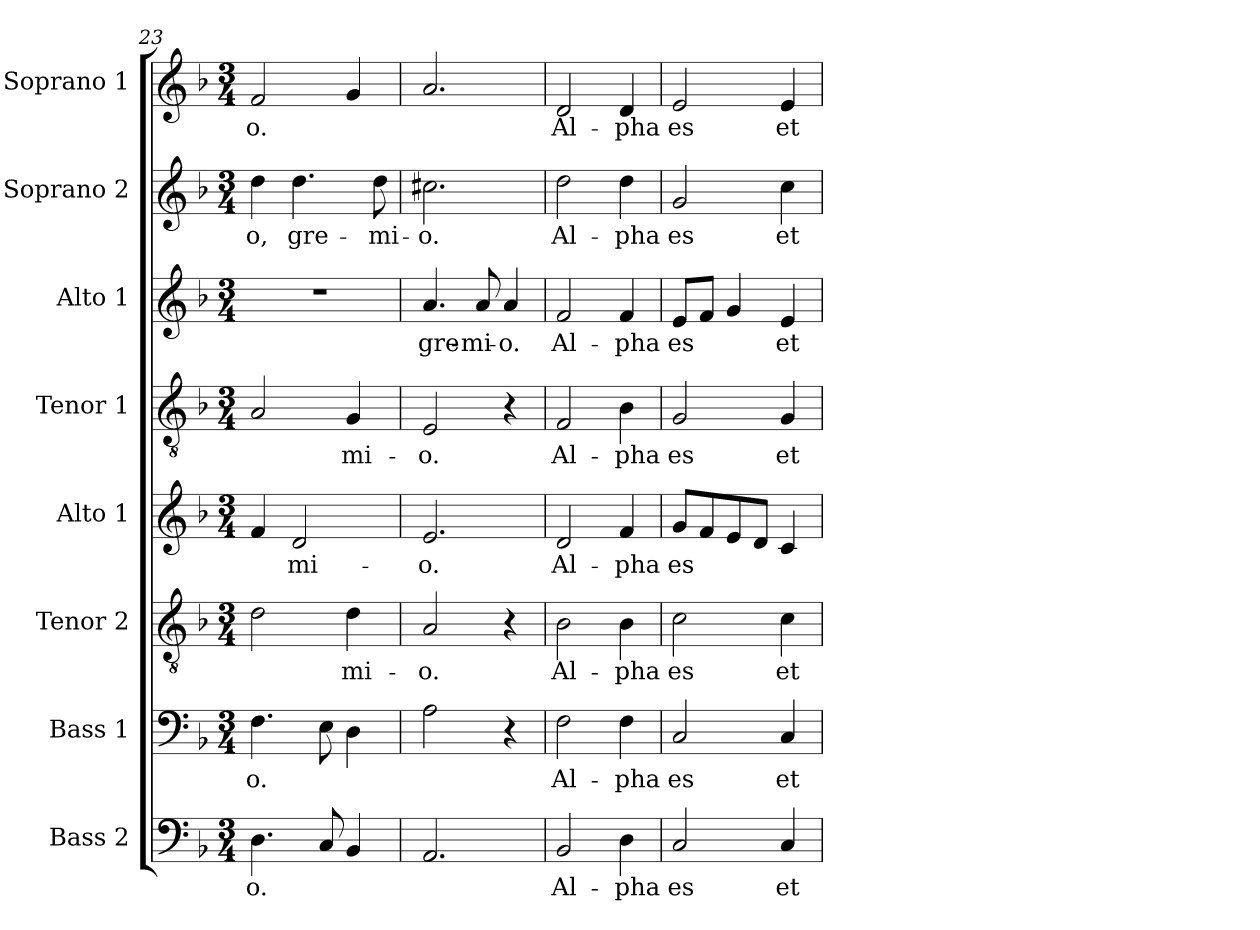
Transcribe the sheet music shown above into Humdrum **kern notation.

**kern	**text	**kern	**text	**kern	**text	**kern	**text	**kern	**text	**kern	**text	**kern	**text	**kern	**text
*part8	*part8	*part7	*part7	*part6	*part6	*part5	*part5	*part4	*part4	*part3	*part3	*part2	*part2	*part1	*part1
*staff8	*staff8	*staff7	*staff7	*staff6	*staff6	*staff5	*staff5	*staff4	*staff4	*staff3	*staff3	*staff2	*staff2	*staff1	*staff1
*I"Bass 2	*	*I"Bass 1	*	*I"Tenor 2	*	*I"Alto 1	*	*I"Tenor 1	*	*I"Alto 1	*	*I"Soprano 2	*	*I"Soprano 1	*
*I'B2	*	*I'B1	*	*I'T2	*	*I'A2	*	*I'T1	*	*I'A1	*	*I'S2	*	*I'S1	*
*clefF4	*	*clefF4	*	*clefGv2	*	*clefG2	*	*clefGv2	*	*clefG2	*	*clefG2	*	*clefG2	*
*	*	*	*	*ITrd7c12	*	*	*	*ITrd7c12	*	*	*	*	*	*	*
*k[b-]	*	*k[b-]	*	*k[b-]	*	*k[b-]	*	*k[b-]	*	*k[b-]	*	*k[b-]	*	*k[b-]	*
*F:	*	*F:	*	*F:	*	*F:	*	*F:	*	*F:	*	*F:	*	*F:	*
*M3/4	*	*M3/4	*	*M3/4	*	*M3/4	*	*M3/4	*	*M3/4	*	*M3/4	*	*M3/4	*
=23	=23	=23	=23	=23	=23	=23	=23	=23	=23	=23	=23	=23	=23	=23	=23
!	!LO:LY:b:color=#000000	!	!	!	!	!	!	!	!	!	!	!	!	!	!
!	!	!	!LO:LY:b:color=#000000	!	!	!	!	!	!	!LO:N:vis=1	!	!	!	!	!
!	!	!	!	!	!	!	!	!	!	!	!	!	!LO:LY:b:color=#000000	!	!
!	!	!	!	!	!	!	!	!	!	!	!	!	!	!	!LO:LY:b:color=#000000
4.Di\	-o.	4.Fi\	-o.	2Di\	.	4fi/	.	2AAi/	.	2.r	.	4ddi\	-o,	2fi/	-o.
!	!	!	!	!	!	!	!LO:LY:b:color=#000000	!	!	!	!	!	!	!	!
!	!	!	!	!	!	!	!	!	!	!	!	!	!LO:LY:b:color=#000000	!	!
.	.	.	.	.	.	2di/	-mi-	.	.	.	.	4.ddi\	gre-	.	.
8Ci/	.	8Ei\	.	.	.	.	.	.	.	.	.	.	.	.	.
!	!	!	!	!	!LO:LY:b:color=#000000	!	!	!	!	!	!	!	!	!	!
!	!	!	!	!	!	!	!	!	!LO:LY:b:color=#000000	!	!	!	!	!	!
4BB-i/	.	4Di\	.	4Di\	-mi-	.	.	4GGi/	-mi-	.	.	.	.	4gi/	.
!	!	!	!	!	!	!	!	!	!	!	!	!	!LO:LY:b:color=#000000	!	!
.	.	.	.	.	.	.	.	.	.	.	.	8ddi\	-mi-	.	.
!!LO:LB:g=z
=24	=24	=24	=24	=24	=24	=24	=24	=24	=24	=24	=24	=24	=24	=24	=24
!	!	!	!	!	!LO:LY:b:color=#000000	!	!	!	!	!	!	!	!	!	!
!	!	!	!	!	!	!	!LO:LY:b:color=#000000	!	!	!	!	!	!	!	!
!	!	!	!	!	!	!	!	!	!LO:LY:b:color=#000000	!	!	!	!	!	!
!	!	!	!	!	!	!	!	!	!	!	!LO:LY:b:color=#000000	!	!	!	!
!	!	!	!	!	!	!	!	!	!	!	!	!	!LO:LY:b:color=#000000	!	!
2.AAi/	.	2Ai\	.	2AAi/	-o.	2.ei/	-o.	2EEi/	-o.	4.ai/	gre-	2.cc#Xi\	-o.	2.ai/	.
!	!	!	!	!	!	!	!	!	!	!	!LO:LY:b:color=#000000	!	!	!	!
.	.	.	.	.	.	.	.	.	.	8ai/	-mi-	.	.	.	.
!	!	!	!	!	!	!	!	!	!	!	!LO:LY:b:color=#000000	!	!	!	!
.	.	4r	.	4r	.	.	.	4r	.	4ai/	-o.	.	.	.	.
=25	=25	=25	=25	=25	=25	=25	=25	=25	=25	=25	=25	=25	=25	=25	=25
!	!LO:LY:b:color=#000000	!	!	!	!	!	!	!	!	!	!	!	!	!	!
!	!	!	!LO:LY:b:color=#000000	!	!	!	!	!	!	!	!	!	!	!	!
!	!	!	!	!	!LO:LY:b:color=#000000	!	!	!	!	!	!	!	!	!	!
!	!	!	!	!	!	!	!LO:LY:b:color=#000000	!	!	!	!	!	!	!	!
!	!	!	!	!	!	!	!	!	!LO:LY:b:color=#000000	!	!	!	!	!	!
!	!	!	!	!	!	!	!	!	!	!	!LO:LY:b:color=#000000	!	!	!	!
!	!	!	!	!	!	!	!	!	!	!	!	!	!LO:LY:b:color=#000000	!	!
!	!	!	!	!	!	!	!	!	!	!	!	!	!	!	!LO:LY:b:color=#000000
2BB-i/	Al-	2Fi\	Al-	2BB-i\	Al-	2di/	Al-	2FFi/	Al-	2fi/	Al-	2ddi\	Al-	2di/	Al-
!	!LO:LY:b:color=#000000	!	!	!	!	!	!	!	!	!	!	!	!	!	!
!	!	!	!LO:LY:b:color=#000000	!	!	!	!	!	!	!	!	!	!	!	!
!	!	!	!	!	!LO:LY:b:color=#000000	!	!	!	!	!	!	!	!	!	!
!	!	!	!	!	!	!	!LO:LY:b:color=#000000	!	!	!	!	!	!	!	!
!	!	!	!	!	!	!	!	!	!LO:LY:b:color=#000000	!	!	!	!	!	!
!	!	!	!	!	!	!	!	!	!	!	!LO:LY:b:color=#000000	!	!	!	!
!	!	!	!	!	!	!	!	!	!	!	!	!	!LO:LY:b:color=#000000	!	!
!	!	!	!	!	!	!	!	!	!	!	!	!	!	!	!LO:LY:b:color=#000000
4Di\	-pha	4Fi\	-pha	4BB-i\	-pha	4fi/	-pha	4BB-i\	-pha	4fi/	-pha	4ddi\	-pha	4di/	-pha
=26	=26	=26	=26	=26	=26	=26	=26	=26	=26	=26	=26	=26	=26	=26	=26
!	!LO:LY:b:color=#000000	!	!	!	!	!	!	!	!	!	!	!	!	!	!
!	!	!	!LO:LY:b:color=#000000	!	!	!	!	!	!	!	!	!	!	!	!
!	!	!	!	!	!LO:LY:b:color=#000000	!	!	!	!	!	!	!	!	!	!
!	!	!	!	!	!	!	!LO:LY:b:color=#000000	!	!	!	!	!	!	!	!
!	!	!	!	!	!	!	!	!	!LO:LY:b:color=#000000	!	!	!	!	!	!
!	!	!	!	!	!	!	!	!	!	!	!LO:LY:b:color=#000000	!	!	!	!
!	!	!	!	!	!	!	!	!	!	!	!	!	!LO:LY:b:color=#000000	!	!
!	!	!	!	!	!	!	!	!	!	!	!	!	!	!	!LO:LY:b:color=#000000
2Ci/	es	2Ci/	es	2Ci\	es	8gi/L	es	2GGi/	es	8ei/L	es	2gi/	es	2ei/	es
.	.	.	.	.	.	8fi/	.	.	.	8fi/J	.	.	.	.	.
.	.	.	.	.	.	8ei/	.	.	.	4gi/	.	.	.	.	.
.	.	.	.	.	.	8di/J	.	.	.	.	.	.	.	.	.
!	!LO:LY:b:color=#000000	!	!	!	!	!	!	!	!	!	!	!	!	!	!
!	!	!	!LO:LY:b:color=#000000	!	!	!	!	!	!	!	!	!	!	!	!
!	!	!	!	!	!LO:LY:b:color=#000000	!	!	!	!	!	!	!	!	!	!
!	!	!	!	!	!	!	!	!	!LO:LY:b:color=#000000	!	!	!	!	!	!
!	!	!	!	!	!	!	!	!	!	!	!LO:LY:b:color=#000000	!	!	!	!
!	!	!	!	!	!	!	!	!	!	!	!	!	!LO:LY:b:color=#000000	!	!
!	!	!	!	!	!	!	!	!	!	!	!	!	!	!	!LO:LY:b:color=#000000
4Ci/	et	4Ci/	et	4Ci\	et	4ci/	.	4GGi/	et	4ei/	et	4cci\	et	4ei/	et
=	=	=	=	=	=	=	=	=	=	=	=	=	=	=	=
*-	*-	*-	*-	*-	*-	*-	*-	*-	*-	*-	*-	*-	*-	*-	*-
